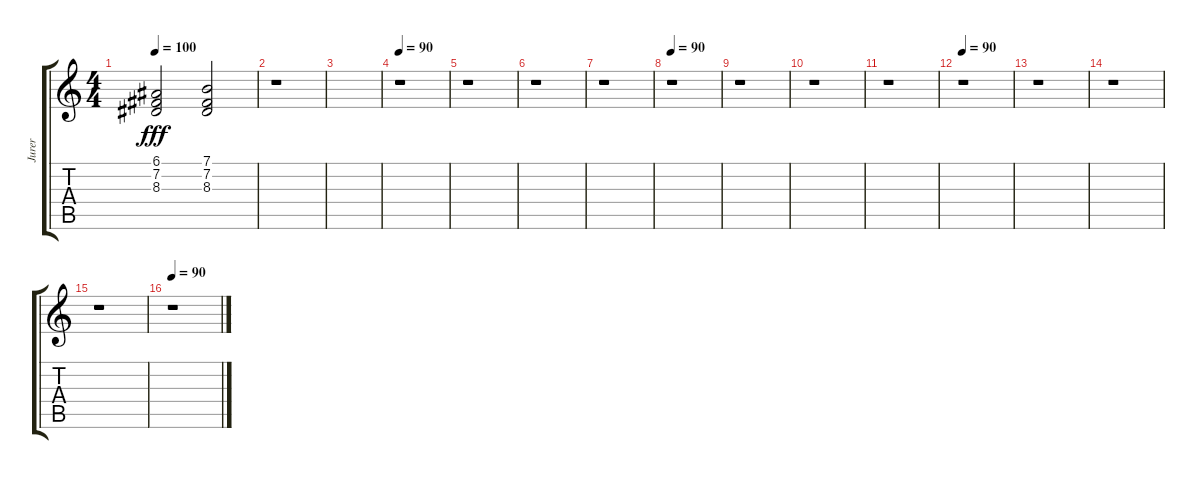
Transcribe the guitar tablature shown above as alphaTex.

\track ("Jurer" "Jurer") {instrument cello}
\staff {score tabs}
\tuning (E4 B3 G3 D3 A2 E2) {hide}
\ts (4 4)
\tempo 100
\clef g2
\ks c
(6.1 7.2 8.3).2{dy fff} (7.1 7.2 8.3).2 |
r.1 |
|
\tempo 90
r.1 |
r.1 |
r.1 |
r.1 |
\tempo 90
r.1 |
r.1 |
r.1 |
r.1 |
\tempo 90
r.1 |
r.1 |
r.1 |
r.1 |
\tempo 90
r.1
